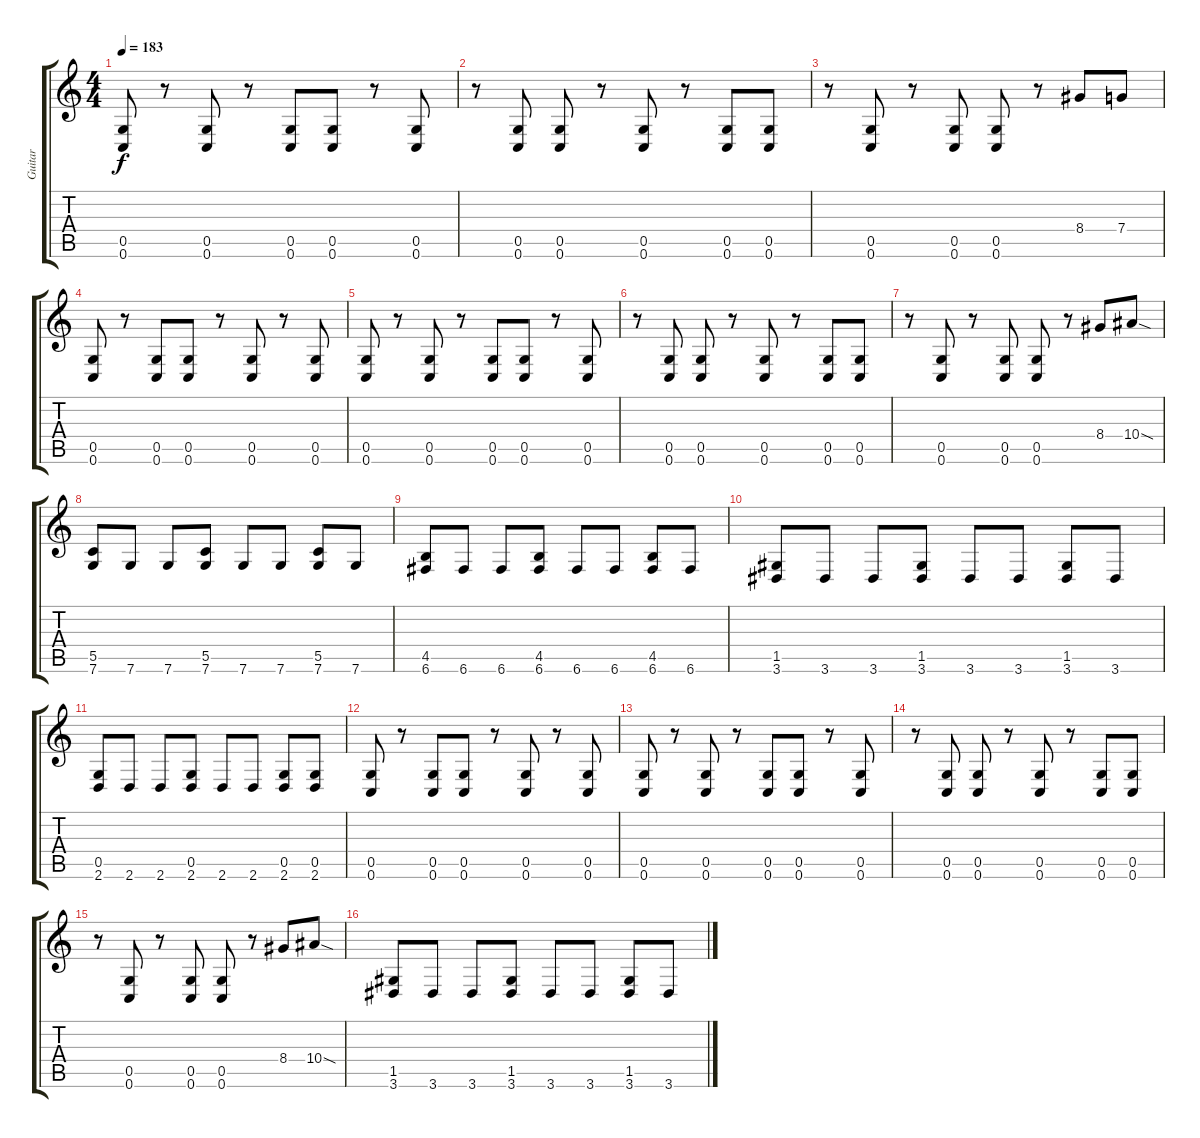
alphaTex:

\track ("Guitar" "Guitar") {instrument distortionguitar}
\staff {score tabs}
\tuning (D4 A3 F3 C3 G2 C2) {hide}
\ts (4 4)
\tempo 183
\clef g2
\ks c
(0.5 0.6).8{dy f} r.8 (0.5 0.6).8 r.8 (0.5 0.6).8 (0.5 0.6).8 r.8 (0.5 0.6).8 |
r.8 (0.5 0.6).8 (0.5 0.6).8 r.8 (0.5 0.6).8 r.8 (0.5 0.6).8 (0.5 0.6).8 |
r.8 (0.5 0.6).8 r.8 (0.5 0.6).8 (0.5 0.6).8 r.8 8.4.8 7.4.8 |
(0.5 0.6).8 r.8 (0.5 0.6).8 (0.5 0.6).8 r.8 (0.5 0.6).8 r.8 (0.5 0.6).8 |
(0.5 0.6).8 r.8 (0.5 0.6).8 r.8 (0.5 0.6).8 (0.5 0.6).8 r.8 (0.5 0.6).8 |
r.8 (0.5 0.6).8 (0.5 0.6).8 r.8 (0.5 0.6).8 r.8 (0.5 0.6).8 (0.5 0.6).8 |
r.8 (0.5 0.6).8 r.8 (0.5 0.6).8 (0.5 0.6).8 r.8 8.4.8 10.4{sod}.8 |
(5.5 7.6).8 7.6.8 7.6.8 (5.5 7.6).8 7.6.8 7.6.8 (5.5 7.6).8 7.6.8 |
(4.5 6.6).8 6.6.8 6.6.8 (4.5 6.6).8 6.6.8 6.6.8 (4.5 6.6).8 6.6.8 |
(1.5 3.6).8 3.6.8 3.6.8 (1.5 3.6).8 3.6.8 3.6.8 (1.5 3.6).8 3.6.8 |
(0.5 2.6).8 2.6.8 2.6.8 (0.5 2.6).8 2.6.8 2.6.8 (0.5 2.6).8 (0.5 2.6).8 |
(0.5 0.6).8 r.8 (0.5 0.6).8 (0.5 0.6).8 r.8 (0.5 0.6).8 r.8 (0.5 0.6).8 |
(0.5 0.6).8 r.8 (0.5 0.6).8 r.8 (0.5 0.6).8 (0.5 0.6).8 r.8 (0.5 0.6).8 |
r.8 (0.5 0.6).8 (0.5 0.6).8 r.8 (0.5 0.6).8 r.8 (0.5 0.6).8 (0.5 0.6).8 |
r.8 (0.5 0.6).8 r.8 (0.5 0.6).8 (0.5 0.6).8 r.8 8.4.8 10.4{sod}.8 |
(1.5 3.6).8 3.6.8 3.6.8 (1.5 3.6).8 3.6.8 3.6.8 (1.5 3.6).8 3.6.8
